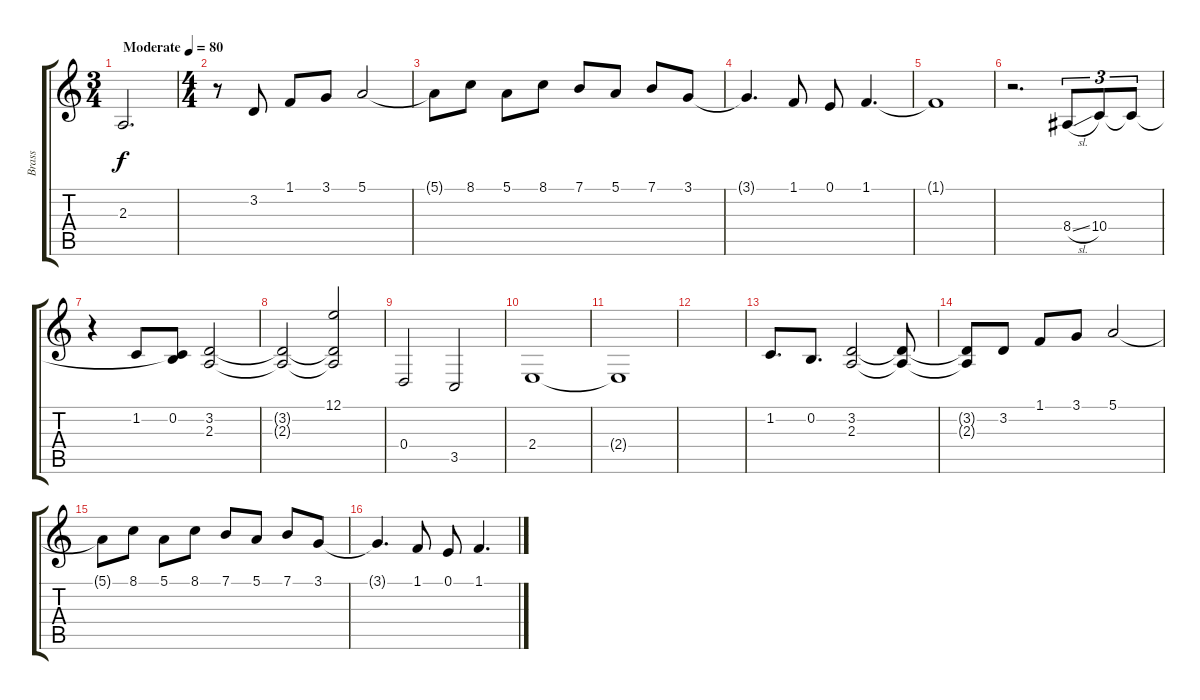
\track ("Brass" "Brass") {instrument frenchhorn}
\staff {score tabs}
\tuning (E4 B3 G3 D3 A2 E2) {hide}
\ts (3 4)
\tempo (80 "Moderate")
\clef g2
\ks c
2.3.2{d dy f instrument frenchhorn} |
\ts (4 4)
r.8 3.2.8 1.1.8 3.1.8 5.1.2 |
5.1{t}.8 8.1.8 5.1.8 8.1.8 7.1.8 5.1.8 7.1.8 3.1.8 |
3.1{t}.4{d} 1.1.8 0.1.8 1.1.4{d} |
1.1{t}.1 |
r.2{d} 8.4{sl}.8{tu (3 2)} 10.4.8{tu (3 2)} 10.4{t}.8{tu (3 2)} |
r.4 1.2.8 (0.2 10.4{t}).8 (3.2 2.3).2 |
(3.2{t} 2.3{t}).2 (12.1 3.2{t} 2.3{t}).2 |
0.4.2 3.5.2 |
2.4.1{volume 10} |
2.4{t}.1{volume 16} |
|
1.2.8{d} 0.2.8{d} (3.2 2.3).2 (3.2{t} 2.3{t}).8 |
(3.2{t} 2.3{t}).8 3.2.8 1.1.8 3.1.8 5.1.2 |
5.1{t}.8 8.1.8 5.1.8 8.1.8 7.1.8 5.1.8 7.1.8 3.1.8 |
3.1{t}.4{d} 1.1.8 0.1.8 1.1.4{d}
